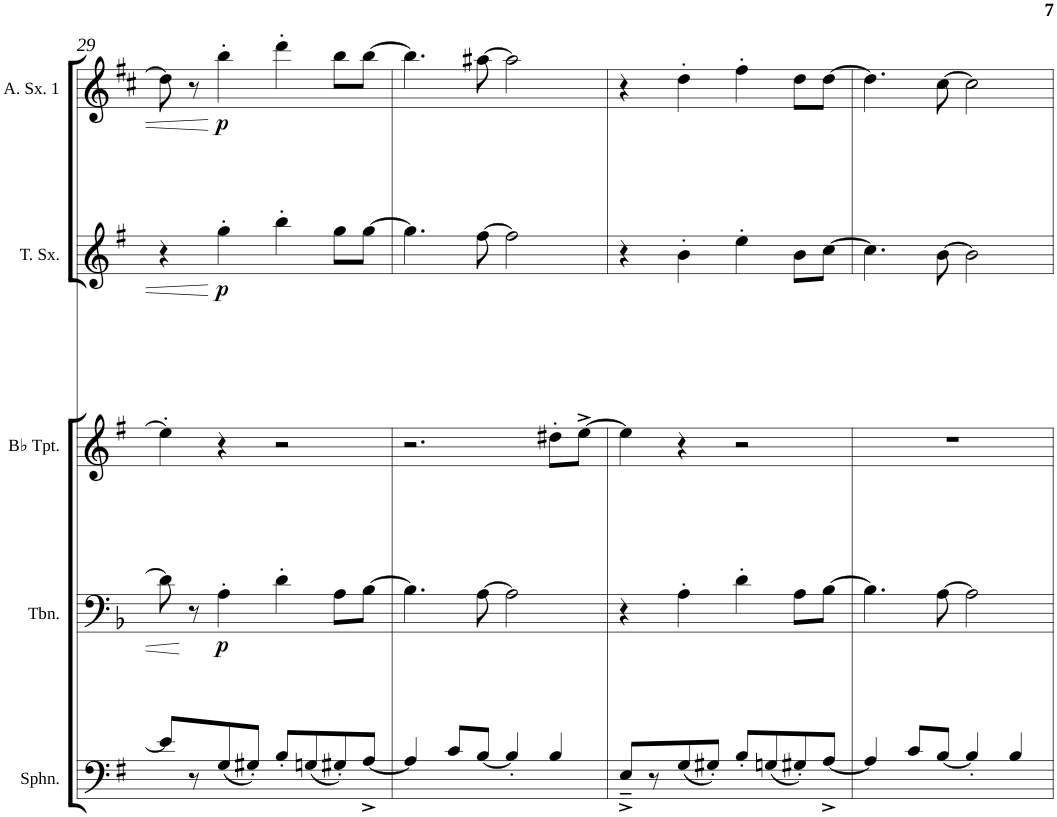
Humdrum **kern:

**kern	**kern	**dynam	**kern	**kern	**dynam	**kern	**dynam
*part5	*part4	*part4	*part3	*part2	*part2	*part1	*part1
*staff5	*staff4	*staff4	*staff3	*staff2	*staff2	*staff1	*staff1
*I"Sousaphone	*I"Trombone	*	*I"Trumpet in Bb	*I"Tenor Sax	*	*I"Alto Sax 1	*
*I'Sphn.	*I'Tbn.	*	*	*I'T. Sx.	*	*I'A. Sx. 1	*
!!LO:PB:g=z
*clefF4	*clefF4	*	*clefG2	*clefG2	*	*clefG2	*
*Trd8c14	*	*	*Trd1c2	*Trd8c14	*	*Trd5c9	*
*k[f#]	*k[b-]	*	*k[f#]	*k[f#]	*	*k[f#c#]	*
*e:	*d:	*	*e:	*e:	*	*b:	*
*M4/4	*M4/4	*	*M4/4	*M4/4	*	*M4/4	*
*met(c)	*met(c)	*	*met(c)	*met(c)	*	*met(c)	*
=29	=29	=29	=29	=29	=29	=29	=29
8e/L]	8d\]	.	4ee'>\]	4r	.	8dd\]	.
8r	8r	.	.	.	.	8r	.
!	!	!LO:DY:b	!	!	!LO:DY:b	!	!LO:DY:b
(<8G/	4A'>\	p	4r	4gg'>\	p	4bb'>\	p
8G#X'</J)	.	.	.	.	.	.	.
8B'</L	4d'>\	.	2r	4bb'>\	.	4ddd'>\	.
(<8Gn/	.	.	.	.	.	.	.
8G#X'</)	8A\L	.	.	8gg\L	.	8bb\L	.
[8A^</J	[8B-\J	.	.	[8gg\J	.	[8bb\J	.
=30	=30	=30	=30	=30	=30	=30	=30
4A/]	4.B-\]	.	2.r	4.gg\]	.	4.bb\]	.
8c/L	.	.	.	.	.	.	.
[8B/J	[8A\	.	.	[8ff#\	.	[8aa#X\	.
4B'</]	2A\]	.	.	2ff#\]	.	2aa#\]	.
4B/	.	.	8dd#X'>\L	.	.	.	.
.	.	.	[8ee^>\J	.	.	.	.
=31	=31	=31	=31	=31	=31	=31	=31
8E~<^</L	4r	.	4ee\]	4r	.	4r	.
8r	.	.	.	.	.	.	.
(<8G/	4A'>\	.	4r	4b'>\	.	4dd'>\	.
8G#X'</J)	.	.	.	.	.	.	.
8B'</L	4d'>\	.	2r	4ee'>\	.	4ff#'>\	.
(<8Gn/	.	.	.	.	.	.	.
8G#X'</)	8A\L	.	.	8b\L	.	8dd\L	.
[8A^</J	[8B-\J	.	.	[8cc\J	.	[8dd\J	.
=32	=32	=32	=32	=32	=32	=32	=32
4A/]	4.B-\]	.	1r	4.cc\]	.	4.dd\]	.
8c/L	.	.	.	.	.	.	.
[8B/J	[8A\	.	.	[8b\	.	[8cc#\	.
4B'</]	2A\]	.	.	2b\]	.	2cc#\]	.
4B/	.	.	.	.	.	.	.
=	=	=	=	=	=	=	=
*-	*-	*-	*-	*-	*-	*-	*-
